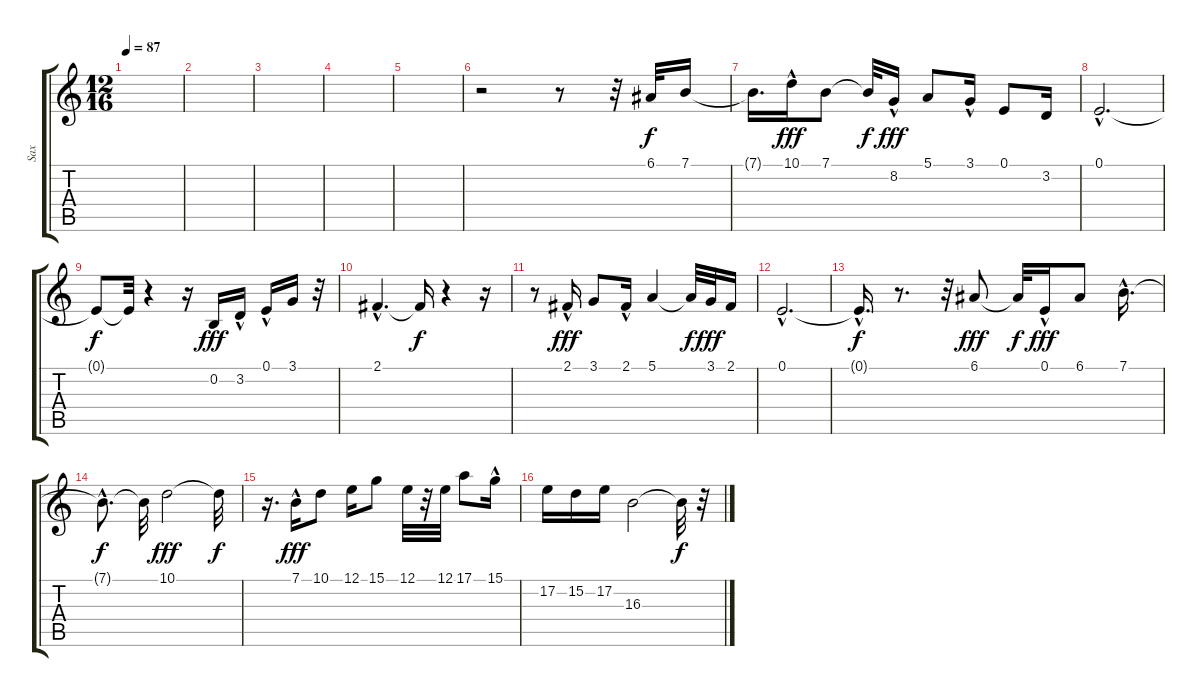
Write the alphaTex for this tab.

\track ("Sax" "Sax") {instrument tenorsax}
\staff {score tabs}
\tuning (E4 B3 G3 D3 A2 E2) {hide}
\ts (12 16)
\tempo 87
\clef g2
\ks c
|
|
|
|
|
r.2 r.8 r.32 6.1.32 7.1.16 |
7.1{t}.16{d dy f} 10.1{hac}.16{dy fff} 7.1.8 7.1{t}.32{dy f} 8.2{hac}.16{dy fff} 5.1.8 3.1{hac}.16 0.1.8 3.2.16 |
0.1{hac}.2{d} |
0.1{t}.8{dy f} 0.1{t}.32 r.4 r.16 0.2.16{dy fff} 3.2{hac}.16 0.1{hac}.16 3.1.16 r.32 |
2.1{hac}.4{d} 2.1{t}.16{dy f} r.4 r.16 |
r.8 2.1{hac}.16{dy fff} 3.1.8 2.1{hac}.16 5.1.4 5.1{t}.32{dy f} 3.1.32{dy fff} 2.1.16 |
0.1{hac}.2{d} |
0.1{hac t}.16{d dy f} r.8{d} r.32 6.1.8{dy fff} 6.1{t}.32{dy f} 0.1{hac}.16{dy fff} 6.1.8 7.1{hac}.16{d} |
7.1{hac t}.8{d dy f} 7.1{t}.32 10.1.2{dy fff} 10.1{t}.32{dy f} |
r.16{d} 7.1{hac}.16{dy fff} 10.1.8 12.1.16 15.1.8 12.1.32 r.32 12.1.32 17.1.8 15.1{hac}.16 |
17.2.16 15.2.16 17.2.16 16.3.2 16.3{t}.32{dy f} r.32
